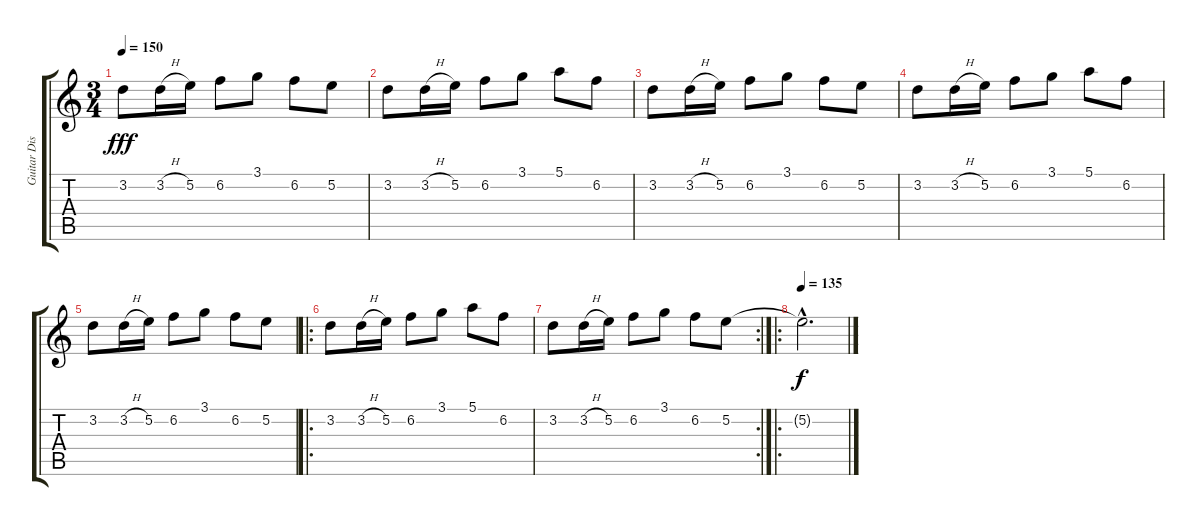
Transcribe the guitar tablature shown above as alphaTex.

\track ("Guitar Distortion 2" "Guitar Dis") {instrument distortionguitar}
\staff {score tabs}
\tuning (E4 B3 G3 D3 A2 E2) {hide}
\ts (3 4)
\tempo 150
\clef g2
\ks c
3.2.8{dy fff} 3.2{h}.16 5.2.16 6.2.8 3.1.8 6.2.8 5.2.8 |
3.2.8 3.2{h}.16 5.2.16 6.2.8 3.1.8 5.1.8 6.2.8 |
3.2.8 3.2{h}.16 5.2.16 6.2.8 3.1.8 6.2.8 5.2.8 |
3.2.8 3.2{h}.16 5.2.16 6.2.8 3.1.8 5.1.8 6.2.8 |
3.2.8 3.2{h}.16 5.2.16 6.2.8 3.1.8 6.2.8 5.2.8 |
\ro
3.2.8 3.2{h}.16 5.2.16 6.2.8 3.1.8 5.1.8 6.2.8 |
\rc 2
3.2.8 3.2{h}.16 5.2.16 6.2.8 3.1.8 6.2.8 5.2.8 |
\ro
\tempo 135
5.2{hac t}.2{d dy f}
